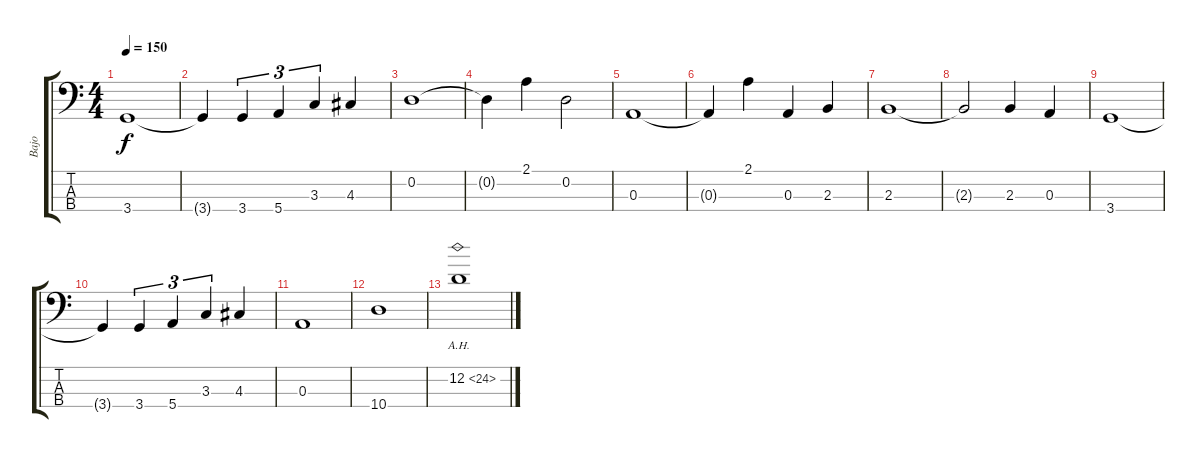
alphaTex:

\track ("Bajo" "Bajo") {instrument electricbassfinger}
\staff {score tabs}
\tuning (G2 D2 A1 E1) {hide}
\ts (4 4)
\tempo 150
\clef f4
\ks c
3.4.1{dy f} |
3.4{t}.4 3.4.4{tu (3 2)} 5.4.4{tu (3 2)} 3.3.4{tu (3 2)} 4.3.4 |
0.2.1 |
0.2{t}.4 2.1.4 0.2.2 |
0.3.1 |
0.3{t}.4 2.1.4 0.3.4 2.3.4 |
2.3.1 |
2.3{t}.2 2.3.4 0.3.4 |
3.4.1 |
3.4{t}.4 3.4.4{tu (3 2)} 5.4.4{tu (3 2)} 3.3.4{tu (3 2)} 4.3.4 |
0.3.1 |
10.4.1 |
12.2{ah 12}.1
